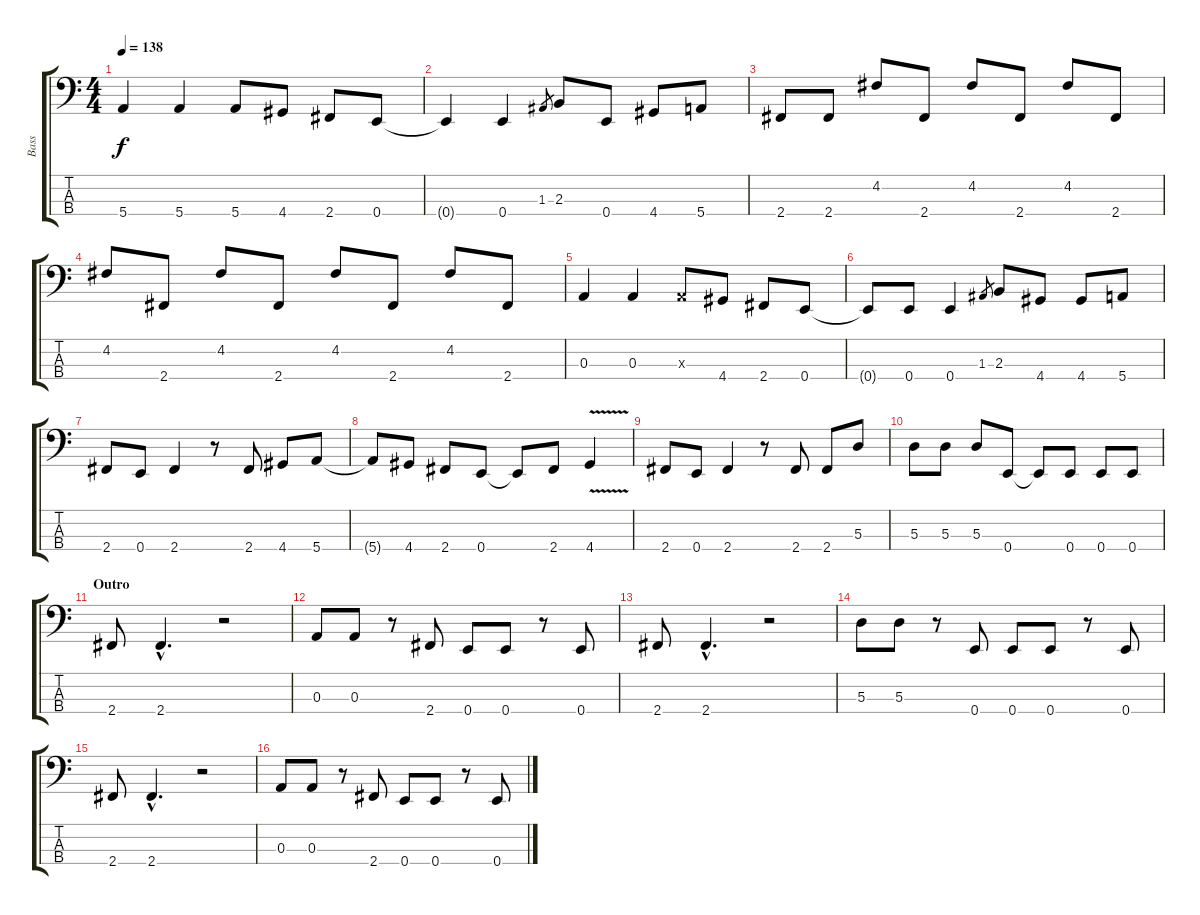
\track ("Bass" "Bass") {instrument electricbassfinger}
\staff {score tabs}
\tuning (G2 D2 A1 E1) {hide}
\ts (4 4)
\tempo 138
\clef f4
\ks c
5.4.4{dy f} 5.4.4 5.4.8 4.4.8 2.4.8 0.4.8 |
0.4{t}.4 0.4.4 1.3.8{gr} 2.3.8 0.4.8 4.4.8 5.4.8 |
2.4.8 2.4.8 4.2.8 2.4.8 4.2.8 2.4.8 4.2.8 2.4.8 |
4.2.8 2.4.8 4.2.8 2.4.8 4.2.8 2.4.8 4.2.8 2.4.8 |
0.3.4 0.3.4 0.3{x}.8 4.4.8 2.4.8 0.4.8 |
0.4{t}.8 0.4.8 0.4.4 1.3.8{gr} 2.3.8 4.4.8 4.4.8 5.4.8 |
2.4.8 0.4.8 2.4.4 r.8 2.4.8 4.4.8 5.4.8 |
5.4{t}.8 4.4.8 2.4.8 0.4.8 0.4{t}.8 2.4.8 4.4{v}.4 |
2.4.8 0.4.8 2.4.4 r.8 2.4.8 2.4.8 5.3.8 |
5.3.8 5.3.8 5.3.8 0.4.8 0.4{t}.8 0.4.8 0.4.8 0.4.8 |
\section ("" "Outro")
2.4.8 2.4{hac}.4{d} r.2 |
0.3.8 0.3.8 r.8 2.4.8 0.4.8 0.4.8 r.8 0.4.8 |
2.4.8 2.4{hac}.4{d} r.2 |
5.3.8 5.3.8 r.8 0.4.8 0.4.8 0.4.8 r.8 0.4.8 |
2.4.8 2.4{hac}.4{d} r.2 |
0.3.8 0.3.8 r.8 2.4.8 0.4.8 0.4.8 r.8 0.4.8
